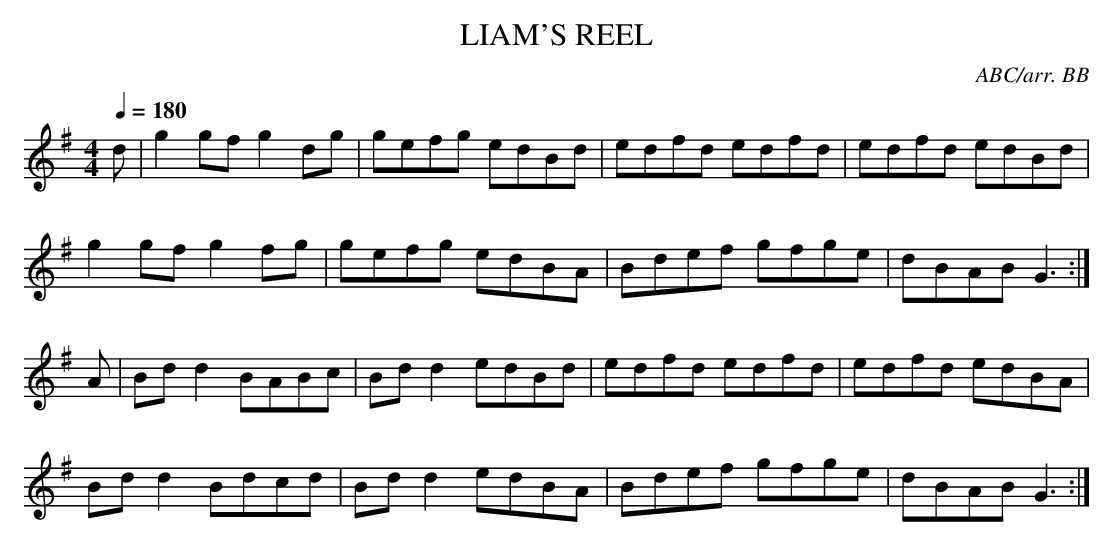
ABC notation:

X:1
T:LIAM'S REEL
C:ABC/arr. BB
Q:1/4=180
L:1/8
M:4/4
K:G
d|g2 gf g2 dg|gefg edBd|edfd edfd|edfd edBd|
g2 gf g2fg|gefg edBA|Bdef gfge|dBAB G3:|
A|Bdd2 BABc|Bdd2 edBd|edfd edfd|edfd edBA|
Bdd2 Bdcd|Bdd2 edBA|Bdef gfge|dBAB G3:|
